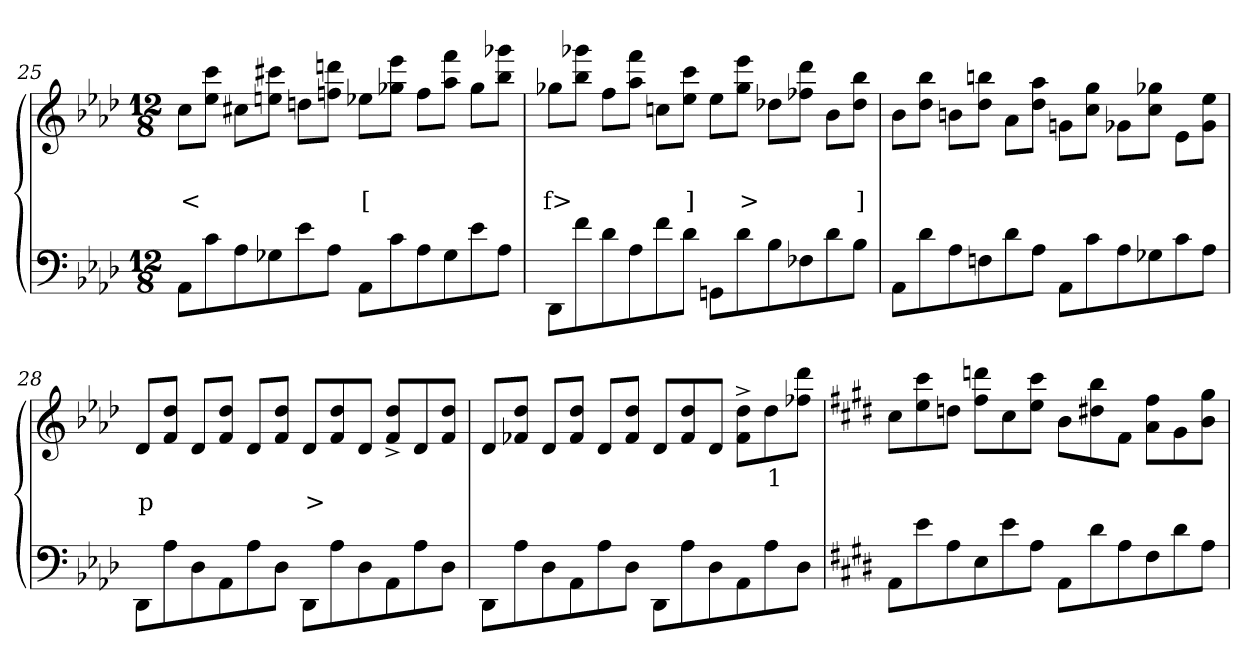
**kern	**kern	**text	**text
*part2	*part1	*part1	*part1
*staff2	*staff1	*staff1	*staff1
*clefF4	*clefG2	*	*
*k[b-e-a-d-]	*k[b-e-a-d-]	*	*
*M12/8	*M12/8	*	*
=25	=25	=25	=25
8AA-L	8ccL	.	<
8c	8ccc 8ee-J	.	.
8A-	8cc#XL	.	.
8G-X	8ccc# 8eenJ	.	.
8e-	8ddnL	.	.
8A-J	8dddn 8ffnJ	.	.
8AA-L	8ee-XL	.	[
8c	8eee- 8gg-XJ	.	.
8A-	8ffL	.	.
8G-	8fff 8aa-J	.	.
8e-	8gg-L	.	.
8A-J	8ggg- 8bb-J	.	.
=26	=26	=26	=26
8DD-L	8gg-XL	.	f>
8f	8ggg- 8bb-J	.	.
8d-	8ffL	.	.
8A-	8fff 8aa-J	.	.
8f	8ccnL	.	.
8d-J	8ccc 8ee-J	.	]
8GGnL	8ee-L	.	.
8d-	8eee- 8gg-J	.	>
8B-	8dd-XL	.	.
8F-X	8ddd- 8ff-XJ	.	.
8d-	8b-L	.	.
8B-J	8bb- 8dd-J	.	]
=27	=27	=27	=27
8AA-L	8b-L	.	.
8d-	8bb- 8dd-J	.	.
8A-	8bnL	.	.
8Fn	8bb 8dd-J	.	.
8d-	8a-L	.	.
8A-J	8aa- 8dd-J	.	.
8AA-L	8gnL	.	.
8c	8gg 8ccJ	.	.
8A-	8g-XL	.	.
8G-X	8gg- 8ccJ	.	.
8c	8e-\L	.	.
8A-J	8ee- 8g-J	.	.
=28	=28	=28	=28
8DD-\L	8d-L	.	p
8A-	8dd- 8fJ	.	.
8D-	8d-L	.	.
8AA-	8dd- 8fJ	.	.
8A-	8d-L	.	.
8D-J	8dd- 8fJ	.	.
8DD-\L	8d-L	.	>
8A-	8dd- 8f	.	.
8D-	8d-J	.	.
8AA-	8dd-^> 8f^>L	.	.
8A-	8d-	.	.
8D-J	8dd- 8fJ	.	.
=29	=29	=29	=29
8DD-\L	8d-L	.	.
8A-	8dd- 8f-XJ	.	.
8D-	8d-L	.	.
8AA-	8dd- 8f-J	.	.
8A-	8d-L	.	.
8D-J	8dd- 8f-J	.	.
8DD-\L	8d-L	.	.
8A-	8dd- 8f-	.	.
8D-	8d-J	.	.
8AA-	8dd-^> 8f-^>L	.	.
8A-	8dd-	1	.
8D-J	8ddd- 8ff-J	.	.
=30	=30	=30	=30
*k[f#c#g#d#]	*k[f#c#g#d#]	*	*
8AAL	8cc#L	.	.
8e	8ccc# 8ee	.	.
8A	8ddnJ	.	.
8E	8ddd 8ff#L	.	.
8e	8cc#	.	.
8AJ	8ccc# 8eeJ	.	.
8AAL	8bL	.	.
8d#	8bb 8dd#X	.	.
8A	8f#J	.	.
8F#	8ff# 8aL	.	.
8d#	8g#	.	.
8AJ	8gg# 8bJ	.	.
=	=	=	=
*-	*-	*-	*-
